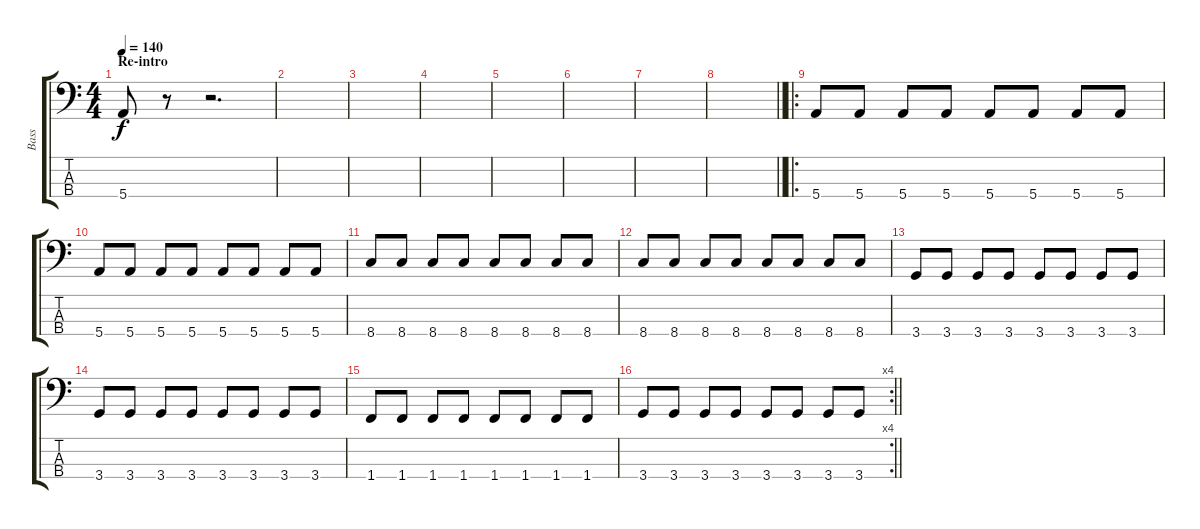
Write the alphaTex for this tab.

\track ("Bass" "Bass") {instrument electricbassfinger}
\staff {score tabs}
\tuning (G2 D2 A1 E1) {hide}
\ts (4 4)
\section ("" "Re-intro")
\tempo 140
\clef f4
\ks c
5.4.8{dy f} r.8 r.2{d} |
|
|
|
|
|
|
\barLineRight lightlight
|
\ro
5.4.8 5.4.8 5.4.8 5.4.8 5.4.8 5.4.8 5.4.8 5.4.8 |
5.4.8 5.4.8 5.4.8 5.4.8 5.4.8 5.4.8 5.4.8 5.4.8 |
8.4.8 8.4.8 8.4.8 8.4.8 8.4.8 8.4.8 8.4.8 8.4.8 |
8.4.8 8.4.8 8.4.8 8.4.8 8.4.8 8.4.8 8.4.8 8.4.8 |
3.4.8 3.4.8 3.4.8 3.4.8 3.4.8 3.4.8 3.4.8 3.4.8 |
3.4.8 3.4.8 3.4.8 3.4.8 3.4.8 3.4.8 3.4.8 3.4.8 |
1.4.8 1.4.8 1.4.8 1.4.8 1.4.8 1.4.8 1.4.8 1.4.8 |
\rc 4
\barLineRight lightlight
3.4.8 3.4.8 3.4.8 3.4.8 3.4.8 3.4.8 3.4.8 3.4.8
